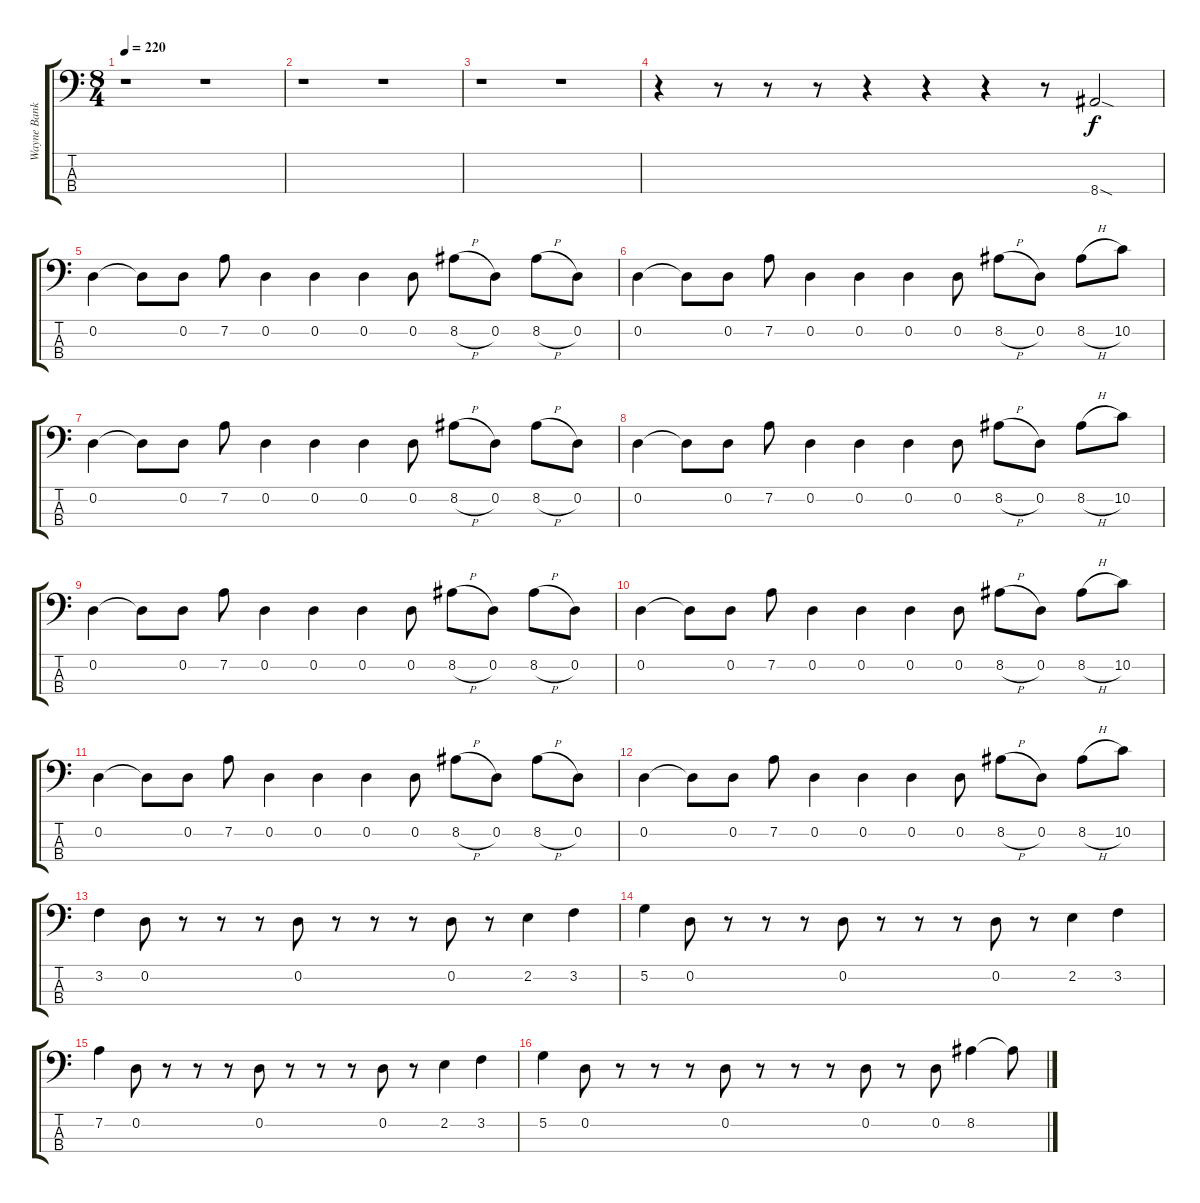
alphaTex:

\track ("Wayne Banks" "Wayne Bank") {instrument electricbassfinger}
\staff {score tabs}
\tuning (G2 D2 A1 D1) {hide}
\ts (8 4)
\tempo 220
\clef f4
\ks c
r.1{dy f instrument electricbassfinger} r.1 |
r.1 r.1 |
r.1 r.1 |
r.4 r.8 r.8 r.8 r.4 r.4 r.4 r.8 8.4{sod}.2 |
0.2.4 0.2{t}.8 0.2.8 7.2.8 0.2.4 0.2.4 0.2.4 0.2.8 8.2{h}.8 0.2.8 8.2{h}.8 0.2.8 |
0.2.4 0.2{t}.8 0.2.8 7.2.8 0.2.4 0.2.4 0.2.4 0.2.8 8.2{h}.8 0.2.8 8.2{h}.8 10.2.8 |
0.2.4 0.2{t}.8 0.2.8 7.2.8 0.2.4 0.2.4 0.2.4 0.2.8 8.2{h}.8 0.2.8 8.2{h}.8 0.2.8 |
0.2.4 0.2{t}.8 0.2.8 7.2.8 0.2.4 0.2.4 0.2.4 0.2.8 8.2{h}.8 0.2.8 8.2{h}.8 10.2.8 |
0.2.4 0.2{t}.8 0.2.8 7.2.8 0.2.4 0.2.4 0.2.4 0.2.8 8.2{h}.8 0.2.8 8.2{h}.8 0.2.8 |
0.2.4 0.2{t}.8 0.2.8 7.2.8 0.2.4 0.2.4 0.2.4 0.2.8 8.2{h}.8 0.2.8 8.2{h}.8 10.2.8 |
0.2.4 0.2{t}.8 0.2.8 7.2.8 0.2.4 0.2.4 0.2.4 0.2.8 8.2{h}.8 0.2.8 8.2{h}.8 0.2.8 |
0.2.4 0.2{t}.8 0.2.8 7.2.8 0.2.4 0.2.4 0.2.4 0.2.8 8.2{h}.8 0.2.8 8.2{h}.8 10.2.8 |
3.2.4 0.2.8 r.8 r.8 r.8 0.2.8 r.8 r.8 r.8 0.2.8 r.8 2.2.4 3.2.4 |
5.2.4 0.2.8 r.8 r.8 r.8 0.2.8 r.8 r.8 r.8 0.2.8 r.8 2.2.4 3.2.4 |
7.2.4 0.2.8 r.8 r.8 r.8 0.2.8 r.8 r.8 r.8 0.2.8 r.8 2.2.4 3.2.4 |
5.2.4 0.2.8 r.8 r.8 r.8 0.2.8 r.8 r.8 r.8 0.2.8 r.8 0.2.8 8.2.4 8.2{t}.8
